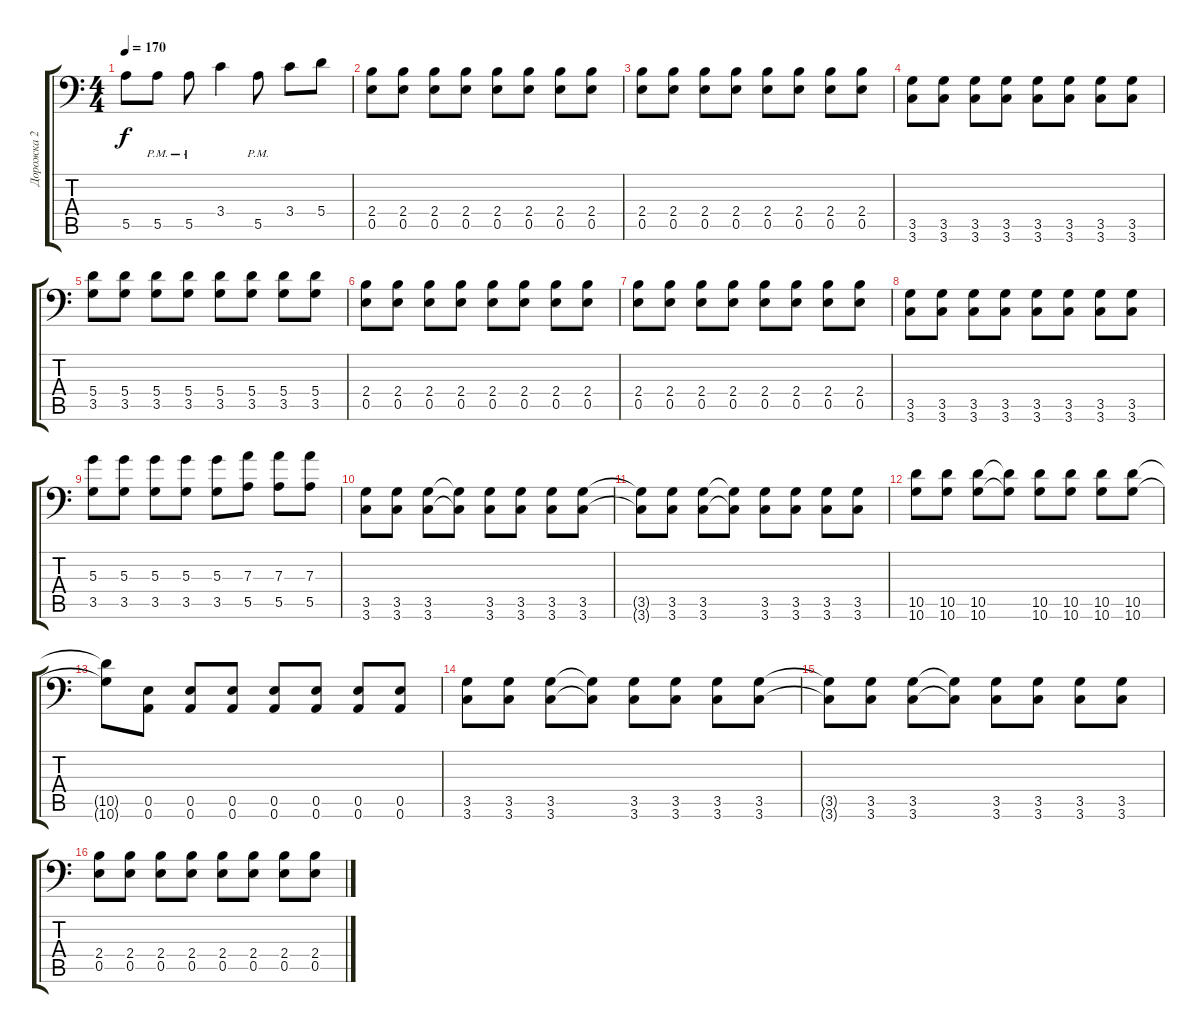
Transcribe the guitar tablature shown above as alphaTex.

\track ("Дорожка 2" "Дорожка 2") {instrument distortionguitar}
\staff {score tabs}
\tuning (B3 Gb3 D3 A2 E2 A1) {hide}
\ts (4 4)
\tempo 170
\clef f4
\ks c
5.5{t}.8{dy f} 5.5{pm}.8 5.5{pm}.8 3.4.4 5.5{pm}.8 3.4.8 5.4.8 |
(2.4 0.5).8 (2.4 0.5).8 (2.4 0.5).8 (2.4 0.5).8 (2.4 0.5).8 (2.4 0.5).8 (2.4 0.5).8 (2.4 0.5).8 |
(2.4 0.5).8 (2.4 0.5).8 (2.4 0.5).8 (2.4 0.5).8 (2.4 0.5).8 (2.4 0.5).8 (2.4 0.5).8 (2.4 0.5).8 |
(3.5 3.6).8 (3.5 3.6).8 (3.5 3.6).8 (3.5 3.6).8 (3.5 3.6).8 (3.5 3.6).8 (3.5 3.6).8 (3.5 3.6).8 |
(5.4 3.5).8 (5.4 3.5).8 (5.4 3.5).8 (5.4 3.5).8 (5.4 3.5).8 (5.4 3.5).8 (5.4 3.5).8 (5.4 3.5).8 |
(2.4 0.5).8 (2.4 0.5).8 (2.4 0.5).8 (2.4 0.5).8 (2.4 0.5).8 (2.4 0.5).8 (2.4 0.5).8 (2.4 0.5).8 |
(2.4 0.5).8 (2.4 0.5).8 (2.4 0.5).8 (2.4 0.5).8 (2.4 0.5).8 (2.4 0.5).8 (2.4 0.5).8 (2.4 0.5).8 |
(3.5 3.6).8 (3.5 3.6).8 (3.5 3.6).8 (3.5 3.6).8 (3.5 3.6).8 (3.5 3.6).8 (3.5 3.6).8 (3.5 3.6).8 |
(5.3 3.5).8 (5.3 3.5).8 (5.3 3.5).8 (5.3 3.5).8 (5.3 3.5).8 (7.3 5.5).8 (7.3 5.5).8 (7.3 5.5).8 |
(3.5 3.6).8 (3.5 3.6).8 (3.5 3.6).8 (3.5{t} 3.6{t}).8 (3.5 3.6).8 (3.5 3.6).8 (3.5 3.6).8 (3.5 3.6).8 |
(3.5{t} 3.6{t}).8 (3.5 3.6).8 (3.5 3.6).8 (3.5{t} 3.6{t}).8 (3.5 3.6).8 (3.5 3.6).8 (3.5 3.6).8 (3.5 3.6).8 |
(10.5 10.6).8 (10.5 10.6).8 (10.5 10.6).8 (10.5{t} 10.6{t}).8 (10.5 10.6).8 (10.5 10.6).8 (10.5 10.6).8 (10.5 10.6).8 |
(10.5{t} 10.6{t}).8 (0.5 0.6).8 (0.5 0.6).8 (0.5 0.6).8 (0.5 0.6).8 (0.5 0.6).8 (0.5 0.6).8 (0.5 0.6).8 |
(3.5 3.6).8 (3.5 3.6).8 (3.5 3.6).8 (3.5{t} 3.6{t}).8 (3.5 3.6).8 (3.5 3.6).8 (3.5 3.6).8 (3.5 3.6).8 |
(3.5{t} 3.6{t}).8 (3.5 3.6).8 (3.5 3.6).8 (3.5{t} 3.6{t}).8 (3.5 3.6).8 (3.5 3.6).8 (3.5 3.6).8 (3.5 3.6).8 |
(2.4 0.5).8 (2.4 0.5).8 (2.4 0.5).8 (2.4 0.5).8 (2.4 0.5).8 (2.4 0.5).8 (2.4 0.5).8 (2.4 0.5).8
